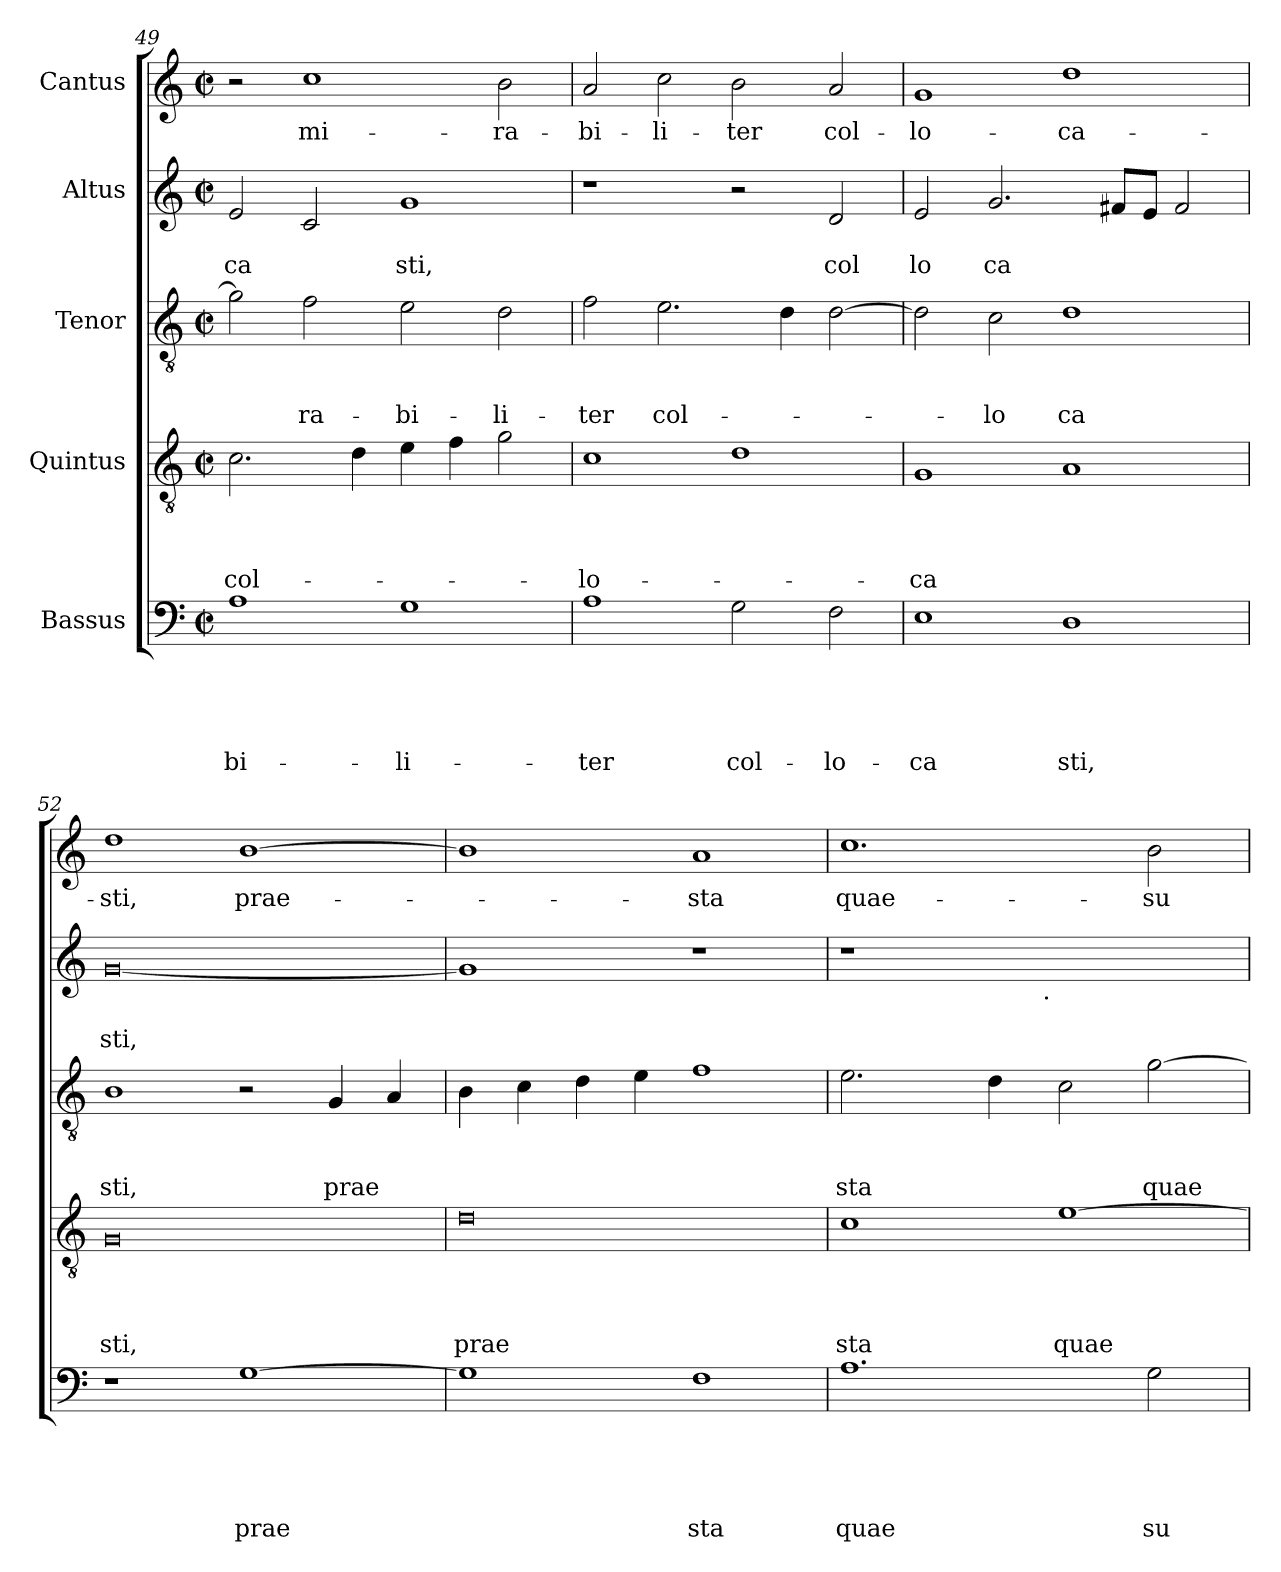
**kern	**text	**text	**text	**text	**text	**kern	**text	**text	**text	**text	**kern	**text	**text	**text	**kern	**text	**text	**kern	**text
*part5	*part5	*part5	*part5	*part5	*part5	*part4	*part4	*part4	*part4	*part4	*part3	*part3	*part3	*part3	*part2	*part2	*part2	*part1	*part1
*staff5	*staff5	*staff5	*staff5	*staff5	*staff5	*staff4	*staff4	*staff4	*staff4	*staff4	*staff3	*staff3	*staff3	*staff3	*staff2	*staff2	*staff2	*staff1	*staff1
*I"Bassus	*	*	*	*	*	*I"Quintus	*	*	*	*	*I"Tenor	*	*	*	*I"Altus	*	*	*I"Cantus	*
*clefF4	*	*	*	*	*	*clefGv2	*	*	*	*	*clefGv2	*	*	*	*clefG2	*	*	*clefG2	*
*k[]	*	*	*	*	*	*k[]	*	*	*	*	*k[]	*	*	*	*k[]	*	*	*k[]	*
*C:	*	*	*	*	*	*C:	*	*	*	*	*C:	*	*	*	*C:	*	*	*C:	*
*M2/2	*	*	*	*	*	*M2/2	*	*	*	*	*M2/2	*	*	*	*M2/2	*	*	*M2/2	*
*met(c|)	*	*	*	*	*	*met(c|)	*	*	*	*	*met(c|)	*	*	*	*met(c|)	*	*	*met(c|)	*
=49	=49	=49	=49	=49	=49	=49	=49	=49	=49	=49	=49	=49	=49	=49	=49	=49	=49	=49	=49
!	!	!	!	!	!LO:LY:b	!	!	!	!	!LO:LY:b	!	!	!	!	!	!	!LO:LY:b	!	!
1A	.	.	.	.	-bi-	2.c\	.	.	.	col-	2g\]	.	.	.	2e/	.	ca	2r	.
!	!	!	!	!	!	!	!	!	!	!	!	!	!	!LO:LY:b	!	!	!	!	!LO:LY:b
.	.	.	.	.	.	.	.	.	.	.	2f\	.	.	-ra-	2c/	.	.	1cc	mi-
.	.	.	.	.	.	4d\	.	.	.	.	.	.	.	.	.	.	.	.	.
!	!	!	!	!	!LO:LY:b	!	!	!	!	!	!	!	!	!LO:LY:b	!	!	!LO:LY:b	!	!
1G	.	.	.	.	-li-	4e\	.	.	.	.	2e\	.	.	-bi-	1g	.	sti,	.	.
.	.	.	.	.	.	4f\	.	.	.	.	.	.	.	.	.	.	.	.	.
!	!	!	!	!	!	!	!	!	!	!	!	!	!	!LO:LY:b	!	!	!	!	!LO:LY:b
.	.	.	.	.	.	2g\	.	.	.	.	2d\	.	.	-li-	.	.	.	2b\	-ra-
=50	=50	=50	=50	=50	=50	=50	=50	=50	=50	=50	=50	=50	=50	=50	=50	=50	=50	=50	=50
!	!	!	!	!	!LO:LY:b	!	!	!	!	!LO:LY:b	!	!	!	!LO:LY:b	!	!	!	!	!LO:LY:b
1A	.	.	.	.	-ter	1c	.	.	.	-lo-	2f\	.	.	-ter	1r	.	.	2a/	-bi-
!	!	!	!	!	!	!	!	!	!	!	!	!	!	!LO:LY:b	!	!	!	!	!LO:LY:b
.	.	.	.	.	.	.	.	.	.	.	2.e\	.	.	col-	.	.	.	2cc\	-li-
!	!	!	!	!	!LO:LY:b	!	!	!	!	!	!	!	!	!	!	!	!	!	!LO:LY:b
2G\	.	.	.	.	col-	1d	.	.	.	.	.	.	.	.	2r	.	.	2b\	-ter
.	.	.	.	.	.	.	.	.	.	.	4d\	.	.	.	.	.	.	.	.
!	!	!	!	!	!LO:LY:b	!	!	!	!	!	!	!	!	!	!	!	!LO:LY:b	!	!LO:LY:b
2F\	.	.	.	.	-lo-	.	.	.	.	.	[<2d\	.	.	.	2d/	.	col	2a/	col-
!!LO:LB:g=z
=51	=51	=51	=51	=51	=51	=51	=51	=51	=51	=51	=51	=51	=51	=51	=51	=51	=51	=51	=51
!	!	!	!	!	!LO:LY:b	!	!	!	!	!LO:LY:b	!	!	!	!	!	!	!LO:LY:b	!	!LO:LY:b
1E	.	.	.	.	-ca	1G	.	.	.	-ca	2d\]	.	.	.	2e/	.	lo	1g	-lo-
!	!	!	!	!	!	!	!	!	!	!	!	!	!	!LO:LY:b	!	!	!LO:LY:b	!	!
.	.	.	.	.	.	.	.	.	.	.	2c\	.	.	-lo	2.g/	.	ca	.	.
!	!	!	!	!	!LO:LY:b	!	!	!	!	!	!	!	!	!LO:LY:b	!	!	!	!	!LO:LY:b
1D	.	.	.	.	sti,	1A	.	.	.	.	1d	.	.	ca	.	.	.	1dd	-ca-
.	.	.	.	.	.	.	.	.	.	.	.	.	.	.	8f#/L	.	.	.	.
.	.	.	.	.	.	.	.	.	.	.	.	.	.	.	8e/J	.	.	.	.
.	.	.	.	.	.	.	.	.	.	.	.	.	.	.	2f#/	.	.	.	.
=52	=52	=52	=52	=52	=52	=52	=52	=52	=52	=52	=52	=52	=52	=52	=52	=52	=52	=52	=52
!	!	!	!	!	!	!	!	!	!	!LO:LY:b	!	!	!	!LO:LY:b	!	!	!LO:LY:b	!	!LO:LY:b
1r	.	.	.	.	.	0G	.	.	.	sti,	1B	.	.	sti,	[<0g	.	sti,	1dd	-sti,
!	!	!	!	!	!LO:LY:b	!	!	!	!	!	!	!	!	!	!	!	!	!	!LO:LY:b
[>1G	.	.	.	.	prae	.	.	.	.	.	2r	.	.	.	.	.	.	[>1b	prae-
!	!	!	!	!	!	!	!	!	!	!	!	!	!	!LO:LY:b	!	!	!	!	!
.	.	.	.	.	.	.	.	.	.	.	4G/	.	.	prae	.	.	.	.	.
.	.	.	.	.	.	.	.	.	.	.	4A/	.	.	.	.	.	.	.	.
=53	=53	=53	=53	=53	=53	=53	=53	=53	=53	=53	=53	=53	=53	=53	=53	=53	=53	=53	=53
!	!	!	!	!	!	!	!	!	!	!LO:LY:b	!	!	!	!	!	!	!	!	!
1G]	.	.	.	.	.	0d	.	.	.	prae	4B\	.	.	.	1g]	.	.	1b]	.
.	.	.	.	.	.	.	.	.	.	.	4c\	.	.	.	.	.	.	.	.
.	.	.	.	.	.	.	.	.	.	.	4d\	.	.	.	.	.	.	.	.
.	.	.	.	.	.	.	.	.	.	.	4e\	.	.	.	.	.	.	.	.
!	!	!	!	!	!LO:LY:b	!	!	!	!	!	!	!	!	!	!	!	!	!	!LO:LY:b
1F	.	.	.	.	sta	.	.	.	.	.	1f	.	.	.	1r	.	.	1a	-sta
=54	=54	=54	=54	=54	=54	=54	=54	=54	=54	=54	=54	=54	=54	=54	=54	=54	=54	=54	=54
!	!	!	!	!	!LO:LY:b	!	!	!	!	!LO:LY:b	!	!	!	!LO:LY:b	!	!	!	!	!LO:LY:b
*	*	*	*	*	*	*	*	*	*	*	*	*	*	*	*^	*	*	*	*
1.A	.	.	.	.	quae	1c	.	.	.	sta	2.e\	.	.	sta	1r	2ryy	.	.	1.cc	quae-
.	.	.	.	.	.	.	.	.	.	.	.	.	.	.	.	4...ryy	.	.	.	.
.	.	.	.	.	.	.	.	.	.	.	4d\	.	.	.	.	.	.	.	.	.
!	!	!	!	!	!	!	!	!	!	!	!	!	!	!	!	!LO:TX:b:t=.	!	!	!	!
.	.	.	.	.	.	.	.	.	.	.	.	.	.	.	.	1ryy	.	.	.	.
!	!	!	!	!	!	!	!	!	!	!LO:LY:b	!	!	!	!	!	!	!	!	!	!
.	.	.	.	.	.	[>1e	.	.	.	quae	2c\	.	.	.	1ryy	.	.	.	.	.
!	!	!	!	!	!LO:LY:b	!	!	!	!	!	!	!	!	!LO:LY:b	!	!	!	!	!	!LO:LY:b
2G\	.	.	.	.	su	.	.	.	.	.	[>2g\	.	.	quae	.	.	.	.	2b\	-su-
.	.	.	.	.	.	.	.	.	.	.	.	.	.	.	.	32ryy	.	.	.	.
*	*	*	*	*	*	*	*	*	*	*	*	*	*	*	*v	*v	*	*	*	*
=	=	=	=	=	=	=	=	=	=	=	=	=	=	=	=	=	=	=	=
*-	*-	*-	*-	*-	*-	*-	*-	*-	*-	*-	*-	*-	*-	*-	*-	*-	*-	*-	*-
